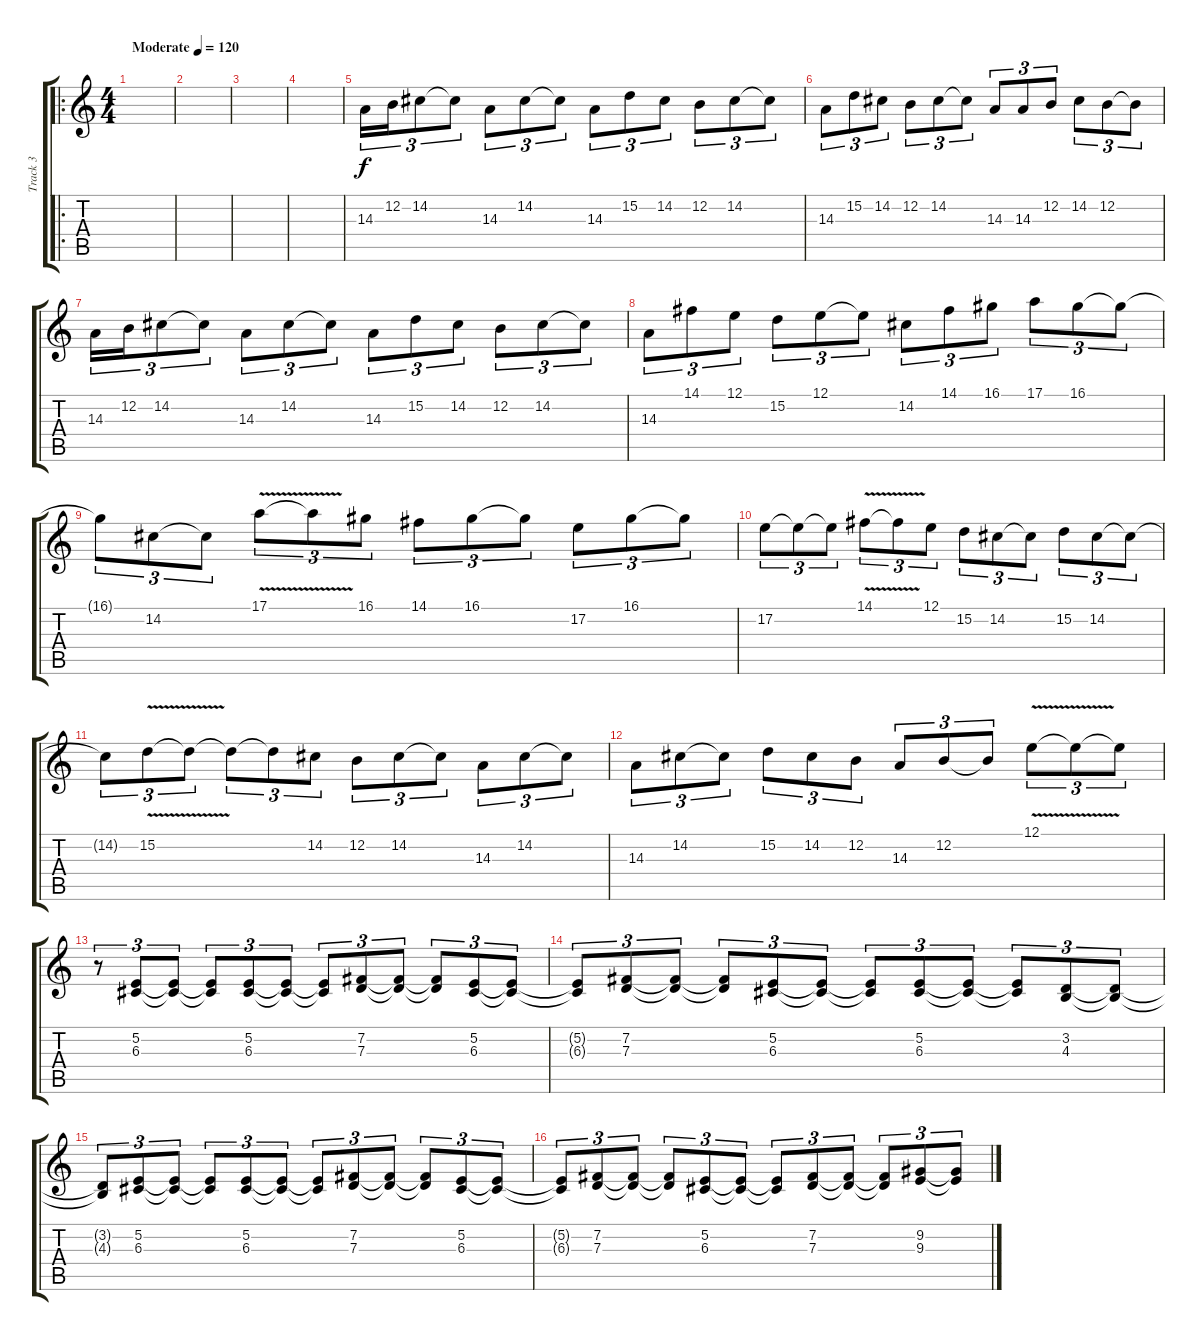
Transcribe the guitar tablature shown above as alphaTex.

\track ("Track 3" "Track 3") {instrument violin}
\staff {score tabs}
\tuning (E4 B3 G3 D3 A2 E2) {hide}
\ro
\ts (4 4)
\tempo (120 "Moderate")
\clef g2
\ks c
|
|
|
|
14.3.16{tu (3 2)} 12.2.16{tu (3 2)} 14.2.8{tu (3 2)} 14.2{t}.8{tu (3 2)} 14.3.8{tu (3 2)} 14.2.8{tu (3 2)} 14.2{t}.8{tu (3 2)} 14.3.8{tu (3 2)} 15.2.8{tu (3 2)} 14.2.8{tu (3 2)} 12.2.8{tu (3 2)} 14.2.8{tu (3 2)} 14.2{t}.8{tu (3 2)} |
14.3.8{tu (3 2)} 15.2.8{tu (3 2)} 14.2.8{tu (3 2)} 12.2.8{tu (3 2)} 14.2.8{tu (3 2)} 14.2{t}.8{tu (3 2)} 14.3.8{tu (3 2)} 14.3.8{tu (3 2)} 12.2.8{tu (3 2)} 14.2.8{tu (3 2)} 12.2.8{tu (3 2)} 12.2{t}.8{tu (3 2)} |
14.3.16{tu (3 2)} 12.2.16{tu (3 2)} 14.2.8{tu (3 2)} 14.2{t}.8{tu (3 2)} 14.3.8{tu (3 2)} 14.2.8{tu (3 2)} 14.2{t}.8{tu (3 2)} 14.3.8{tu (3 2)} 15.2.8{tu (3 2)} 14.2.8{tu (3 2)} 12.2.8{tu (3 2)} 14.2.8{tu (3 2)} 14.2{t}.8{tu (3 2)} |
14.3.8{tu (3 2)} 14.1.8{tu (3 2)} 12.1.8{tu (3 2)} 15.2.8{tu (3 2)} 12.1.8{tu (3 2)} 12.1{t}.8{tu (3 2)} 14.2.8{tu (3 2)} 14.1.8{tu (3 2)} 16.1.8{tu (3 2)} 17.1.8{tu (3 2)} 16.1.8{tu (3 2)} 16.1{t}.8{tu (3 2)} |
16.1{t}.8{tu (3 2)} 14.2.8{tu (3 2)} 14.2{t}.8{tu (3 2)} 17.1{v}.8{tu (3 2)} 17.1{t}.8{tu (3 2)} 16.1.8{tu (3 2)} 14.1.8{tu (3 2)} 16.1.8{tu (3 2)} 16.1{t}.8{tu (3 2)} 17.2.8{tu (3 2)} 16.1.8{tu (3 2)} 16.1{t}.8{tu (3 2)} |
17.2.8{tu (3 2)} 17.2{t}.8{tu (3 2)} 17.2{t}.8{tu (3 2)} 14.1{v}.8{tu (3 2)} 14.1{t}.8{tu (3 2)} 12.1.8{tu (3 2)} 15.2.8{tu (3 2)} 14.2.8{tu (3 2)} 14.2{t}.8{tu (3 2)} 15.2.8{tu (3 2)} 14.2.8{tu (3 2)} 14.2{t}.8{tu (3 2)} |
14.2{t}.8{tu (3 2)} 15.2{v}.8{tu (3 2)} 15.2{t}.8{tu (3 2)} 15.2{t}.8{tu (3 2)} 15.2{t}.8{tu (3 2)} 14.2.8{tu (3 2)} 12.2.8{tu (3 2)} 14.2.8{tu (3 2)} 14.2{t}.8{tu (3 2)} 14.3.8{tu (3 2)} 14.2.8{tu (3 2)} 14.2{t}.8{tu (3 2)} |
14.3.8{tu (3 2)} 14.2.8{tu (3 2)} 14.2{t}.8{tu (3 2)} 15.2.8{tu (3 2)} 14.2.8{tu (3 2)} 12.2.8{tu (3 2)} 14.3.8{tu (3 2)} 12.2.8{tu (3 2)} 12.2{t}.8{tu (3 2)} 12.1{v}.8{tu (3 2)} 12.1{t}.8{tu (3 2)} 12.1{t}.8{tu (3 2)} |
r.8{tu (3 2)} (5.2 6.3).8{tu (3 2)} (5.2{t} 6.3{t}).8{tu (3 2)} (5.2{t} 6.3{t}).8{tu (3 2)} (5.2 6.3).8{tu (3 2)} (5.2{t} 6.3{t}).8{tu (3 2)} (5.2{t} 6.3{t}).8{tu (3 2)} (7.2 7.3).8{tu (3 2)} (7.2{t} 7.3{t}).8{tu (3 2)} (7.2{t} 7.3{t}).8{tu (3 2)} (5.2 6.3).8{tu (3 2)} (5.2{t} 6.3{t}).8{tu (3 2)} |
(5.2{t} 6.3{t}).8{tu (3 2)} (7.2 7.3).8{tu (3 2)} (7.2{t} 7.3{t}).8{tu (3 2)} (7.2{t} 7.3{t}).8{tu (3 2)} (5.2 6.3).8{tu (3 2)} (5.2{t} 6.3{t}).8{tu (3 2)} (5.2{t} 6.3{t}).8{tu (3 2)} (5.2 6.3).8{tu (3 2)} (5.2{t} 6.3{t}).8{tu (3 2)} (5.2{t} 6.3{t}).8{tu (3 2)} (3.2 4.3).8{tu (3 2)} (3.2{t} 4.3{t}).8{tu (3 2)} |
(3.2{t} 4.3{t}).8{tu (3 2)} (5.2 6.3).8{tu (3 2)} (5.2{t} 6.3{t}).8{tu (3 2)} (5.2{t} 6.3{t}).8{tu (3 2)} (5.2 6.3).8{tu (3 2)} (5.2{t} 6.3{t}).8{tu (3 2)} (5.2{t} 6.3{t}).8{tu (3 2)} (7.2 7.3).8{tu (3 2)} (7.2{t} 7.3{t}).8{tu (3 2)} (7.2{t} 7.3{t}).8{tu (3 2)} (5.2 6.3).8{tu (3 2)} (5.2{t} 6.3{t}).8{tu (3 2)} |
(5.2{t} 6.3{t}).8{tu (3 2)} (7.2 7.3).8{tu (3 2)} (7.2{t} 7.3{t}).8{tu (3 2)} (7.2{t} 7.3{t}).8{tu (3 2)} (5.2 6.3).8{tu (3 2)} (5.2{t} 6.3{t}).8{tu (3 2)} (5.2{t} 6.3{t}).8{tu (3 2)} (7.2 7.3).8{tu (3 2)} (7.2{t} 7.3{t}).8{tu (3 2)} (7.2{t} 7.3{t}).8{tu (3 2)} (9.2 9.3).8{tu (3 2)} (9.2{t} 9.3{t}).8{tu (3 2)}
